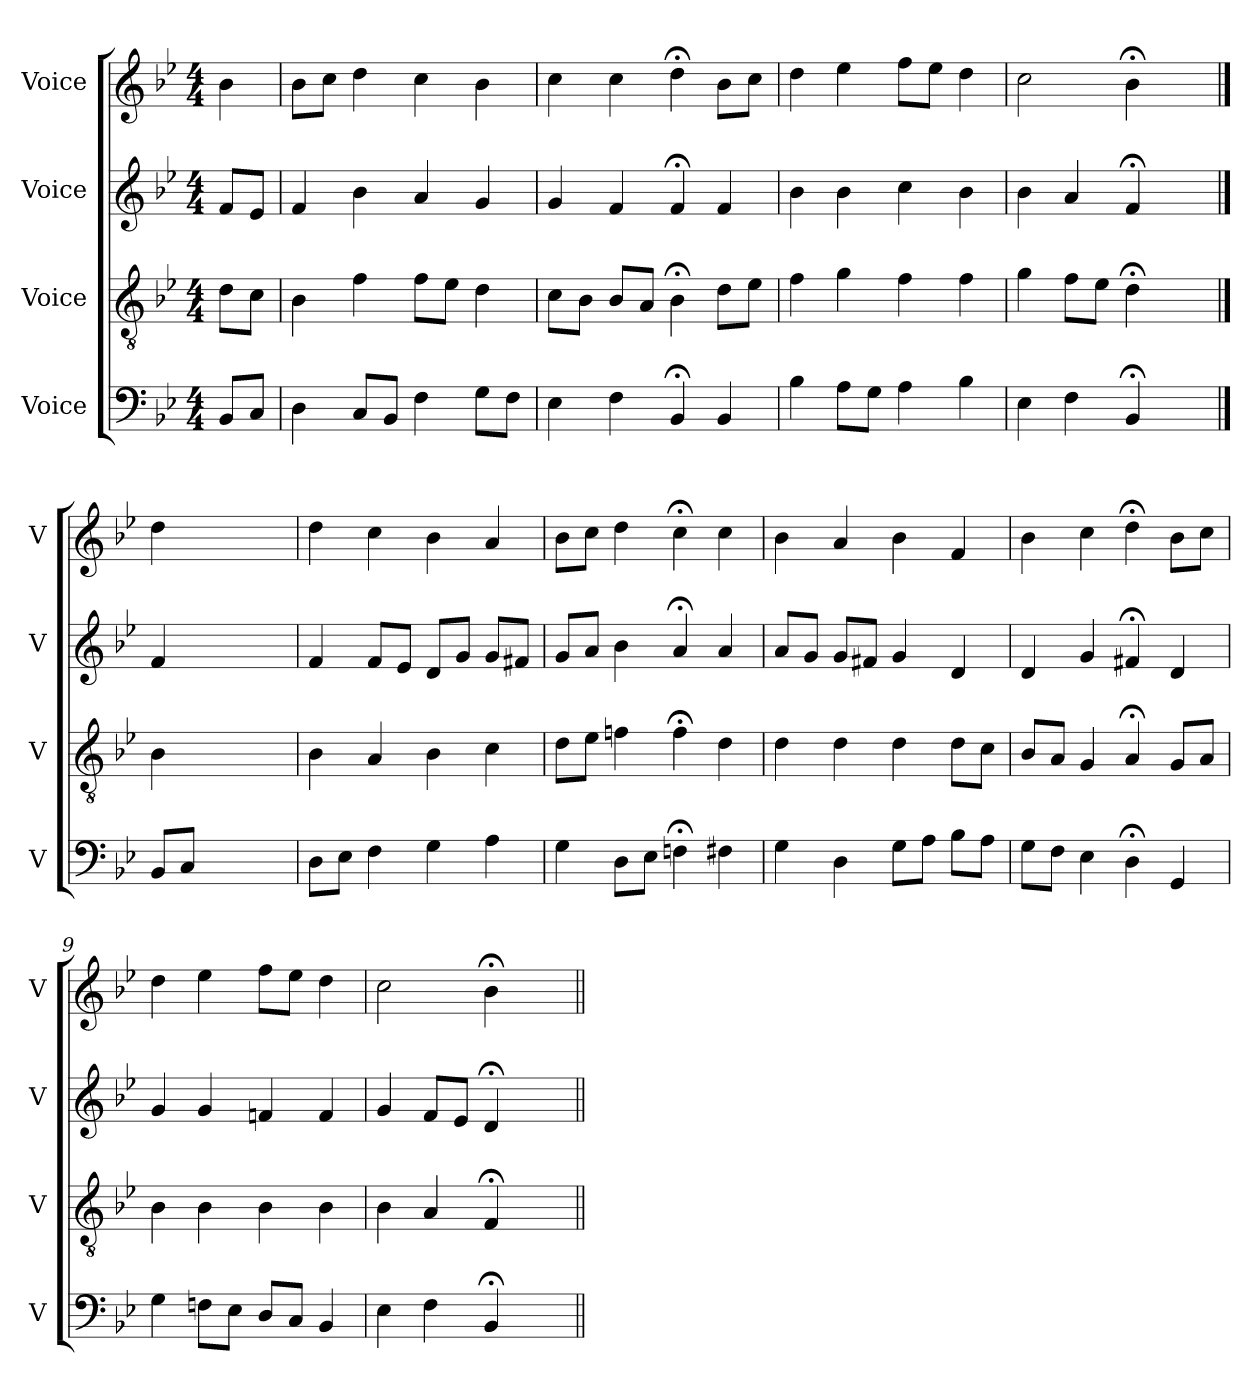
**kern	**kern	**kern	**kern
*part4	*part3	*part2	*part1
*staff4	*staff3	*staff2	*staff1
*I"Voice	*I"Voice	*I"Voice	*I"Voice
*I'V	*I'V	*I'V	*I'V
*clefF4	*clefGv2	*clefG2	*clefG2
*k[b-e-]	*k[b-e-]	*k[b-e-]	*k[b-e-]
*M4/4	*M4/4	*M4/4	*M4/4
*MM100	*MM100	*MM100	*MM100
=	=	=	=
8BB-/L	8d\L	8f/L	4b-\
8C/J	8c\J	8e-/J	.
=1	=1	=1	=1
4D\	4B-\	4f/	8b-\L
.	.	.	8cc\J
8C/L	4f\	4b-\	4dd\
8BB-/J	.	.	.
4F\	8f\L	4a/	4cc\
.	8e-\J	.	.
8G\L	4d\	4g/	4b-\
8F\J	.	.	.
=2	=2	=2	=2
4E-\	8c\L	4g/	4cc\
.	8B-\J	.	.
4F\	8B-/L	4f/	4cc\
.	8A/J	.	.
4BB-;/	4B-;\	4f;/	4dd;\
4BB-/	8d\L	4f/	8b-\L
.	8e-\J	.	8cc\J
=3	=3	=3	=3
4B-\	4f\	4b-\	4dd\
8A\L	4g\	4b-\	4ee-\
8G\J	.	.	.
4A\	4f\	4cc\	8ff\L
.	.	.	8ee-\J
4B-\	4f\	4b-\	4dd\
=4	=4	=4	=4
4E-\	4g\	4b-\	2cc\
4F\	8f\L	4a/	.
.	8e-\J	.	.
4BB-;/	4d;\	4f;/	4b-;\
4ryy	4ryy	4ryy	4ryy
!!LO:LB:g=z
==	==	==	==
8BB-/L	4B-\	4f/	4dd\
8C/J	.	.	.
2.ryy	2.ryy	2.ryy	2.ryy
=5	=5	=5	=5
8D\L	4B-\	4f/	4dd\
8E-\J	.	.	.
4F\	4A/	8f/L	4cc\
.	.	8e-/J	.
4G\	4B-\	8d/L	4b-\
.	.	8g/J	.
4A\	4c\	8g/L	4a/
.	.	8f#X/J	.
=6	=6	=6	=6
4G\	8d\L	8g/L	8b-\L
.	8e-\J	8a/J	8cc\J
8D\L	4fn\	4b-\	4dd\
8E-\J	.	.	.
4Fn;\	4f;\	4a;/	4cc;\
4F#X\	4d\	4a/	4cc\
=7	=7	=7	=7
4G\	4d\	8a/L	4b-\
.	.	8g/J	.
4D\	4d\	8g/L	4a/
.	.	8f#X/J	.
8G\L	4d\	4g/	4b-\
8A\J	.	.	.
8B-\L	8d\L	4d/	4f/
8A\J	8c\J	.	.
=8	=8	=8	=8
8G\L	8B-/L	4d/	4b-\
8F\J	8A/J	.	.
4E-\	4G/	4g/	4cc\
4D;\	4A;/	4f#X;/	4dd;\
4GG/	8G/L	4d/	8b-\L
.	8A/J	.	8cc\J
!!LO:LB:g=z
=9	=9	=9	=9
4G\	4B-\	4g/	4dd\
8Fn\L	4B-\	4g/	4ee-\
8E-\J	.	.	.
8D/L	4B-\	4fn/	8ff\L
8C/J	.	.	8ee-\J
4BB-/	4B-\	4f/	4dd\
=10	=10	=10	=10
4E-\	4B-\	4g/	2cc\
4F\	4A/	8f/L	.
.	.	8e-/J	.
4BB-;/	4F;/	4d;/	4b-;\
4ryy	4ryy	4ryy	4ryy
=||	=||	=||	=||
*-	*-	*-	*-
